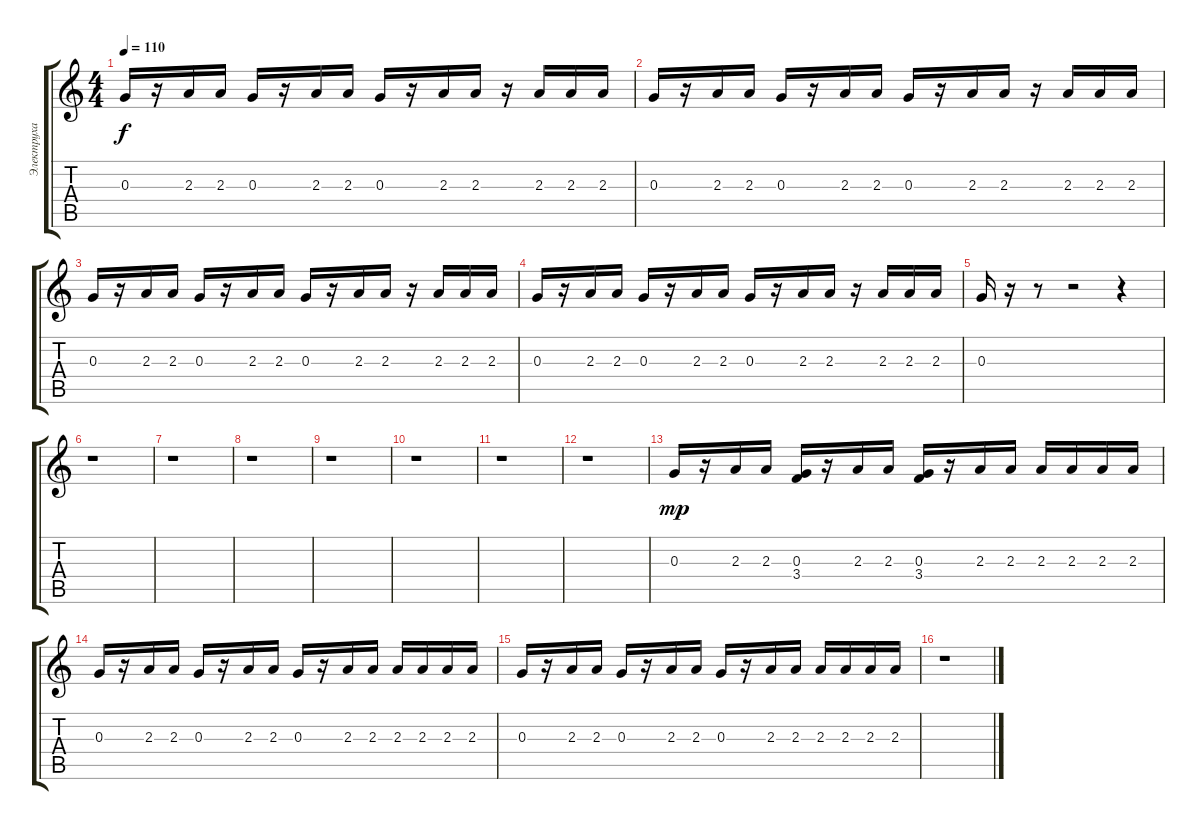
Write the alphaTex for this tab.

\track ("Электруха" "Электруха") {instrument electricguitarmuted}
\staff {score tabs}
\tuning (E4 B3 G3 D3 A2 E2) {hide}
\ts (4 4)
\tempo 110
\clef g2
\ks c
0.3.16{dy f instrument electricguitarmuted} r.16 2.3.16 2.3.16 0.3.16 r.16 2.3.16 2.3.16 0.3.16 r.16 2.3.16 2.3.16 r.16 2.3.16 2.3.16 2.3.16 |
0.3.16 r.16 2.3.16 2.3.16 0.3.16 r.16 2.3.16 2.3.16 0.3.16 r.16 2.3.16 2.3.16 r.16 2.3.16 2.3.16 2.3.16 |
0.3.16 r.16 2.3.16 2.3.16 0.3.16 r.16 2.3.16 2.3.16 0.3.16 r.16 2.3.16 2.3.16 r.16 2.3.16 2.3.16 2.3.16 |
0.3.16 r.16 2.3.16 2.3.16 0.3.16 r.16 2.3.16 2.3.16 0.3.16 r.16 2.3.16 2.3.16 r.16 2.3.16 2.3.16 2.3.16 |
0.3.16 r.16 r.8 r.2 r.4 |
r.1 |
r.1 |
r.1 |
r.1 |
r.1 |
r.1 |
r.1 |
0.3.16{dy mp} r.16 2.3.16 2.3.16 (0.3 3.4).16 r.16 2.3.16 2.3.16 (0.3 3.4).16 r.16 2.3.16 2.3.16 2.3.16 2.3.16 2.3.16 2.3.16 |
0.3.16 r.16 2.3.16 2.3.16 0.3.16 r.16 2.3.16 2.3.16 0.3.16 r.16 2.3.16 2.3.16 2.3.16 2.3.16 2.3.16 2.3.16 |
0.3.16 r.16 2.3.16 2.3.16 0.3.16 r.16 2.3.16 2.3.16 0.3.16 r.16 2.3.16 2.3.16 2.3.16 2.3.16 2.3.16 2.3.16 |
r.1
